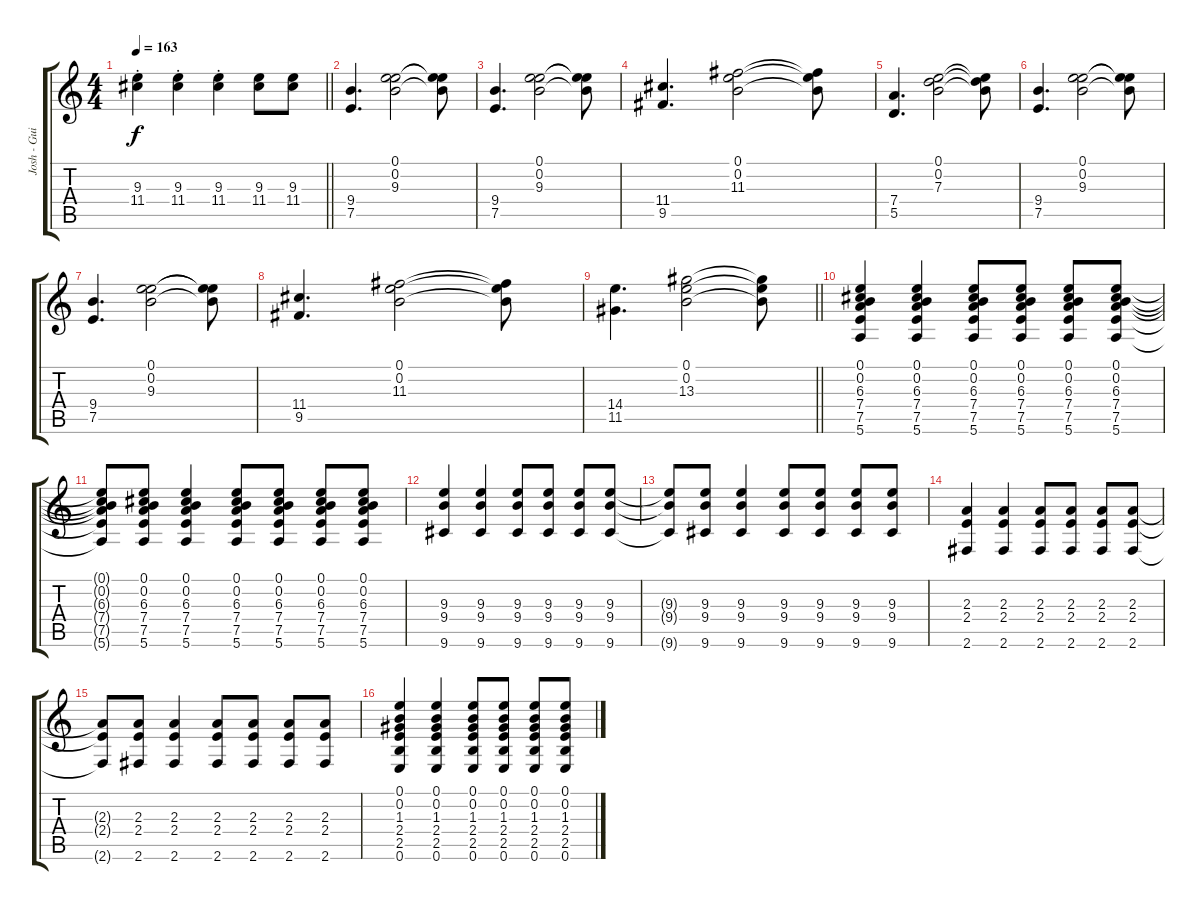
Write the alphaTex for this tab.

\track ("Josh - Guitar" "Josh - Gui") {instrument overdrivenguitar}
\staff {score tabs}
\tuning (E4 B3 G3 D3 A2 E2) {hide}
\ts (4 4)
\tempo 163
\clef g2
\barLineRight lightlight
\ks c
(9.3{st} 11.4).4{dy f} (9.3{st} 11.4{st}).4 (9.3{st} 11.4{st}).4 (9.3 11.4).8 (9.3 11.4).8 |
(9.4 7.5).4{d} (0.1 0.2 9.3).2 (0.1{t} 0.2{t} 9.3{t}).8 |
(9.4 7.5).4{d} (0.1 0.2 9.3).2 (0.1{t} 0.2{t} 9.3{t}).8 |
(11.4 9.5).4{d} (0.1 0.2 11.3).2 (0.1{t} 0.2{t} 11.3{t}).8 |
(7.4 5.5).4{d} (0.1 0.2 7.3).2 (0.1{t} 0.2{t} 7.3{t}).8 |
(9.4 7.5).4{d} (0.1 0.2 9.3).2 (0.1{t} 0.2{t} 9.3{t}).8 |
(9.4 7.5).4{d} (0.1 0.2 9.3).2 (0.1{t} 0.2{t} 9.3{t}).8 |
(11.4 9.5).4{d} (0.1 0.2 11.3).2 (0.1{t} 0.2{t} 11.3{t}).8 |
\barLineRight lightlight
(14.4 11.5).4{d} (0.1 0.2 13.3).2 (0.1{t} 0.2{t} 13.3{t}).8 |
(0.1 0.2 6.3 7.4 7.5 5.6).4 (0.1 0.2 6.3 7.4 7.5 5.6).4 (0.1 0.2 6.3 7.4 7.5 5.6).8 (0.1 0.2 6.3 7.4 7.5 5.6).8 (0.1 0.2 6.3 7.4 7.5 5.6).8 (0.1 0.2 6.3 7.4 7.5 5.6).8 |
(0.1{t} 0.2{t} 6.3{t} 7.4{t} 7.5{t} 5.6{t}).8 (0.1 0.2 6.3 7.4 7.5 5.6).8 (0.1 0.2 6.3 7.4 7.5 5.6).4 (0.1 0.2 6.3 7.4 7.5 5.6).8 (0.1 0.2 6.3 7.4 7.5 5.6).8 (0.1 0.2 6.3 7.4 7.5 5.6).8 (0.1 0.2 6.3 7.4 7.5 5.6).8 |
(9.3 9.4 9.6).4 (9.3 9.4 9.6).4 (9.3 9.4 9.6).8 (9.3 9.4 9.6).8 (9.3 9.4 9.6).8 (9.3 9.4 9.6).8 |
(9.3{t} 9.4{t} 9.6{t}).8 (9.3 9.4 9.6).8 (9.3 9.4 9.6).4 (9.3 9.4 9.6).8 (9.3 9.4 9.6).8 (9.3 9.4 9.6).8 (9.3 9.4 9.6).8 |
(2.3 2.4 2.6).4 (2.3 2.4 2.6).4 (2.3 2.4 2.6).8 (2.3 2.4 2.6).8 (2.3 2.4 2.6).8 (2.3 2.4 2.6).8 |
(2.3{t} 2.4{t} 2.6{t}).8 (2.3 2.4 2.6).8 (2.3 2.4 2.6).4 (2.3 2.4 2.6).8 (2.3 2.4 2.6).8 (2.3 2.4 2.6).8 (2.3 2.4 2.6).8 |
(0.1 0.2 1.3 2.4 2.5 0.6).4 (0.1 0.2 1.3 2.4 2.5 0.6).4 (0.1 0.2 1.3 2.4 2.5 0.6).8 (0.1 0.2 1.3 2.4 2.5 0.6).8 (0.1 0.2 1.3 2.4 2.5 0.6).8 (0.1 0.2 1.3 2.4 2.5 0.6).8
